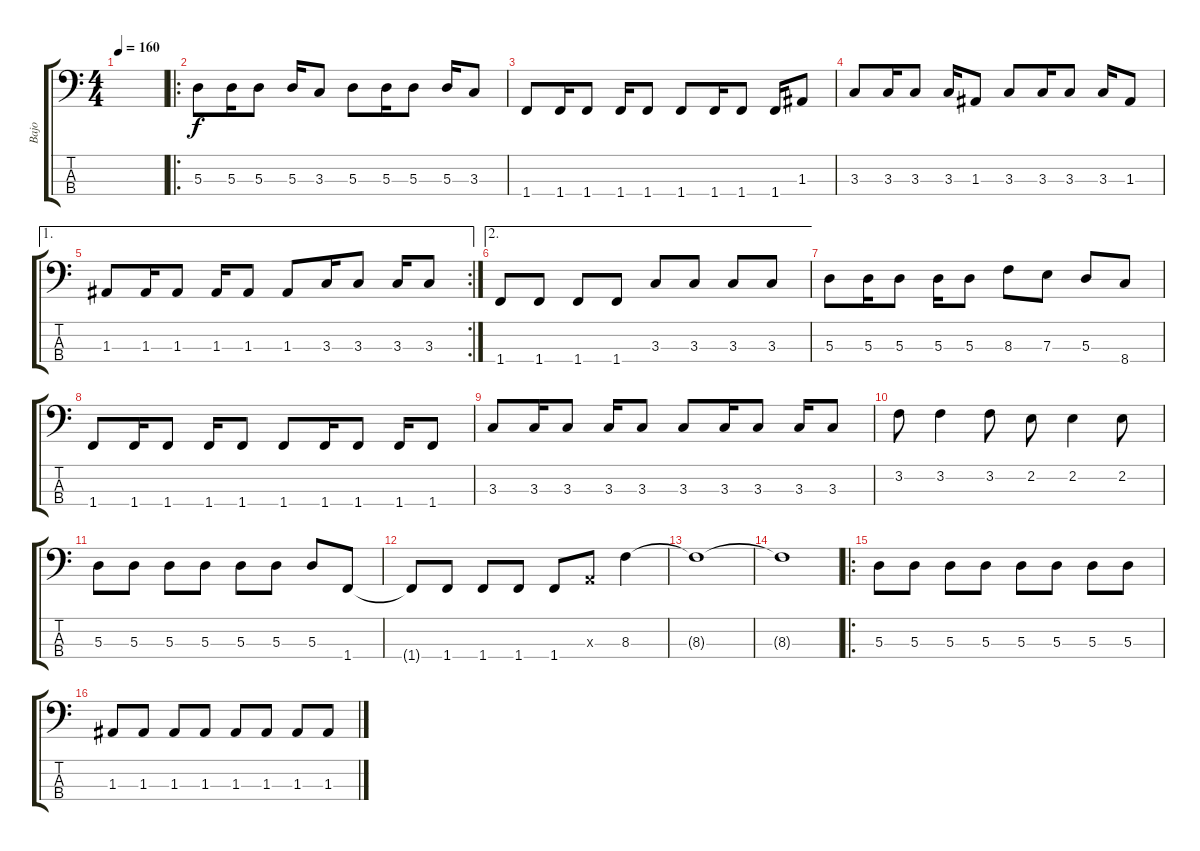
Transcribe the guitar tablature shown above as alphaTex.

\track ("Bajo" "Bajo") {instrument electricbasspick}
\staff {score tabs}
\tuning (G2 D2 A1 E1) {hide}
\ts (4 4)
\tempo 160
\clef f4
\ks c
|
\ro
5.3.8 5.3.16 5.3.8 5.3.16 3.3.8 5.3.8 5.3.16 5.3.8 5.3.16 3.3.8 |
1.4.8 1.4.16 1.4.8 1.4.16 1.4.8 1.4.8 1.4.16 1.4.8 1.4.16 1.3.8 |
3.3.8 3.3.16 3.3.8 3.3.16 1.3.8 3.3.8 3.3.16 3.3.8 3.3.16 1.3.8 |
\ae 1
\rc 2
1.3.8 1.3.16 1.3.8 1.3.16 1.3.8 1.3.8 3.3.16 3.3.8 3.3.16 3.3.8 |
\ae 2
1.4.8 1.4.8 1.4.8 1.4.8 3.3.8 3.3.8 3.3.8 3.3.8 |
5.3.8 5.3.16 5.3.8 5.3.16 5.3.8 8.3.8 7.3.8 5.3.8 8.4.8 |
1.4.8 1.4.16 1.4.8 1.4.16 1.4.8 1.4.8 1.4.16 1.4.8 1.4.16 1.4.8 |
3.3.8 3.3.16 3.3.8 3.3.16 3.3.8 3.3.8 3.3.16 3.3.8 3.3.16 3.3.8 |
3.2.8 3.2.4 3.2.8 2.2.8 2.2.4 2.2.8 |
5.3.8 5.3.8 5.3.8 5.3.8 5.3.8 5.3.8 5.3.8 1.4.8 |
1.4{t}.8 1.4.8 1.4.8 1.4.8 1.4.8 0.3{x}.8 8.3.4 |
8.3{t}.1 |
8.3{t}.1 |
\ro
5.3.8 5.3.8 5.3.8 5.3.8 5.3.8 5.3.8 5.3.8 5.3.8 |
1.3.8 1.3.8 1.3.8 1.3.8 1.3.8 1.3.8 1.3.8 1.3.8
